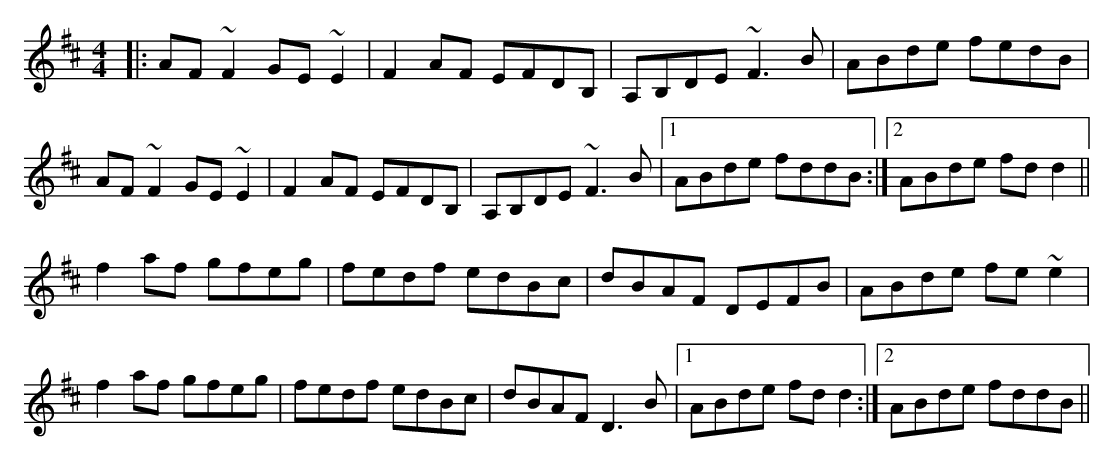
X:1
M:4/4
K:D
|:AF~F2 GE~E2|F2AF EFDB,|A,B,DE ~F3B|ABde fedB|
AF~F2 GE~E2|F2AF EFDB,|A,B,DE ~F3B|1 ABde fddB:|2 ABde fdd2||
f2af gfeg|fedf edBc|dBAF DEFB|ABde fe~e2|
f2af gfeg|fedf edBc|dBAF D3B|1 ABde fdd2:|2 ABde fddB||
